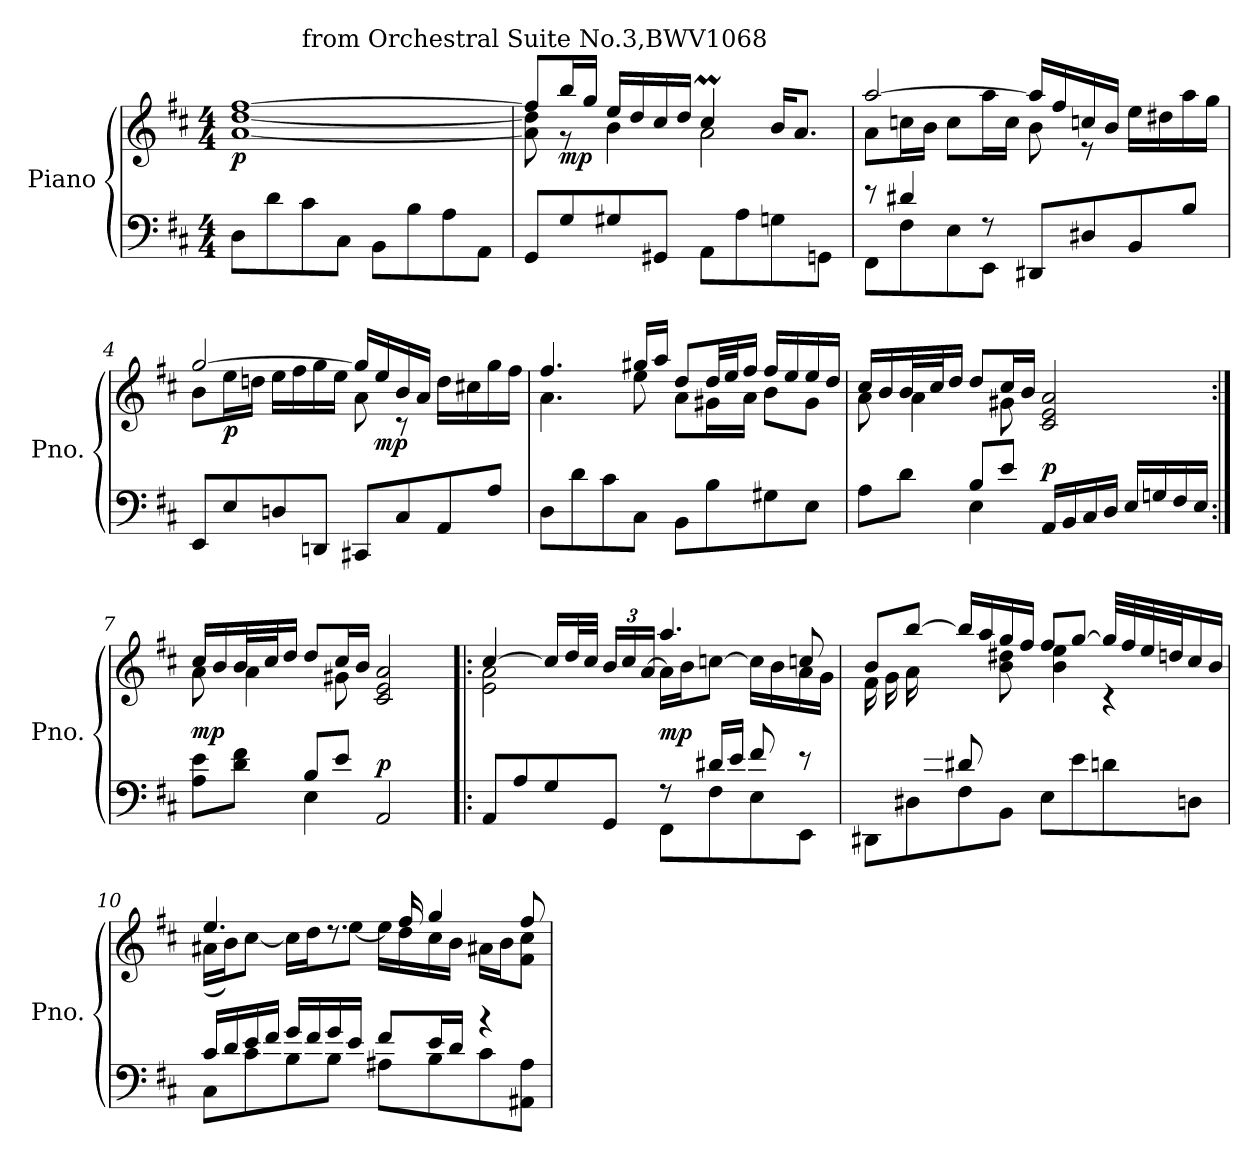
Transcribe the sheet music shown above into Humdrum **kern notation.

**kern	**kern	**dynam
*part1	*part1	*part1
*staff2	*staff1	*staff1/2
*I"Piano	*	*
*I'Pno.	*	*
*clefF4	*clefG2	*
*k[f#c#]	*k[f#c#]	*
*M4/4	*M4/4	*
*MM31	*MM31	*
=1	=1	=1
*	*^	*
!	!	!	!LO:DY:b
*	*	*^	*
8D\L	[1ff#	[1a [1dd	4ryy	p
8d\	.	.	.	.
!	!	!	!LO:TX:t=from Orchestral Suite No.3,BWV1068	!
8c#\	.	.	2.ryy	.
8C#\J	.	.	.	.
8BB\L	.	.	.	.
8B\	.	.	.	.
8A\	.	.	.	.
8AA\J	.	.	.	.
*	*	*v	*v	*
=2	=2	=2	=2
8GG/L	8ff#/L]	8a\] 8dd\]	.
!	!	!	!LO:DY:b
8G/	16bb/L	8r	mp
.	16gg/JJ	.	.
8G#X/	16ee/LL	4b\	.
.	16dd/	.	.
8GG#X/J	16cc#/	.	.
.	16dd/JJ	.	.
8AA\L	4cc#m/	2a\	.
8A\	.	.	.
8Gn\	16b/KL	.	.
.	8.a/J	.	.
8GGn\J	.	.	.
!!LO:LB:g=z	!!
=3	=3	=3	=3
*^	*	*	*
8r	8FF#\L	[2aa/	8a\L	.
4d#X/	8F#\	.	16ccn\L	.
.	.	.	16b\JJ	.
.	8E\	.	8cc\L	.
8r	8EE\J	.	16aa\L	.
.	.	.	16cc\JJ	.
8DD#X/L	2ryy	16aa/LL]	8b\	.
.	.	16ff#/	.	.
8D#X/	.	16ccn/	8r	.
.	.	16b/JJ	.	.
8BB/	.	16ee\LL	4ryy	.
.	.	16dd#X\	.	.
8B/J	.	16aa\	.	.
.	.	16gg\JJ	.	.
*v	*v	*	*	*
=4	=4	=4	=4
8EE/L	[2gg/	8b\L	.
!	!	!	!LO:DY:b
8E/	.	16ee\L	p
.	.	16ddn\JJ	.
8Dn/	.	16ee\LL	.
.	.	16ff#\	.
8DDn/J	.	16gg\	.
.	.	16ee\JJ	.
8CC#X/L	16gg/LL]	8a\	.
!	!	!	!LO:DY:b
.	16ee/	.	mp
8C#/	16b/	8r	.
.	16a/JJ	.	.
8AA/	16dd\LL	4ryy	.
.	16cc#X\	.	.
8A/J	16gg\	.	.
.	16ff#\JJ	.	.
!!LO:LB:g=z	!!
=5	=5	=5	=5
8D\L	4.ff#/	4.a\	.
8d\	.	.	.
8c#\	.	.	.
8C#\J	16gg#X/LL	8ee\	.
.	16aa/JJ	.	.
8BB\L	8dd/L	8a\L	.
8B\	32dd/LL	16g#X\L	.
.	32ee/J	.	.
.	16ff#/JJ	16a\JJ	.
8G#X\	16ff#/LL	8b\L	.
.	16ee/	.	.
8E\J	16ee/	8g#\J	.
.	16dd/JJ	.	.
=6	=6	=6	=6
*^	*	*	*
8A\L	4ryy	16cc#/LL	8a\	.
.	.	16b/	.	.
8d\J	.	32b/L	4a\	.
.	.	32cc#/J	.	.
.	.	16dd/JJ	.	.
8B/L	4E\	8dd/L	.	.
8e/J	.	16cc#/L	8g#X\	.
.	.	16b/JJ	.	.
!	!	!	!	!LO:DY:a=2
16AA/LL	2ryy	2c#/ 2e/ 2a/	2ryy	p
16BB/	.	.	.	.
16C#/	.	.	.	.
16D/JJ	.	.	.	.
16E/LL	.	.	.	.
16Gn/	.	.	.	.
16F#/	.	.	.	.
16E/JJ	.	.	.	.
!!LO:LB:g=z	!!
=7:|!	=7:|!	=7:|!	=7:|!	=7:|!
!	!	!	!	!LO:DY:a=2
8A\ 8e\L	4ryy	16cc#/LL	8a\	mp
.	.	16b/	.	.
8d\ 8f#\J	.	32b/L	4a\	.
.	.	32cc#/J	.	.
.	.	16dd/JJ	.	.
8B/L	4E\	8dd/L	.	.
8e/J	.	16cc#/L	8g#X\	.
.	.	16b/JJ	.	.
!	!	!	!	!LO:DY:a=2
2AA/	2ryy	2c#/ 2e/ 2a/	2ryy	p
=8!|:	=8!|:	=8!|:	=8!|:	=8!|:
*	*	*	*^	*
8AA/L	2ryy	[4cc#/	2e\ 2a\	2ryy	.
8A/	.	.	.	.	.
8G/	.	16cc#/LL]	.	.	.
.	.	32dd/L	.	.	.
.	.	32cc#/JJJ	.	.	.
*	*	*Xbrackettup	*	*	*
8GG/J	.	24b/LL	.	.	.
.	.	24cc#/	.	.	.
.	.	[24a/JJ	.	.	.
!	!	!	!	!	!LO:DY:a=2
8r	8FF#\L	16a\LL]	2ryy	4.aa/	mp
.	.	16b\J	.	.	.
16d#X/LL	8F#\	[8ccn\J	.	.	.
16e/JJ	.	.	.	.	.
8f#/	8E\	16ccn\LL]	.	.	.
.	.	16b\	.	.	.
8r	8EE\J	16a\	.	8ccn/	.
.	.	16g\JJ	.	.	.
*	*	*	*v	*v	*
!!LO:LB:g=z
=9	=9	=9	=9	=9
8.ryy	8DD#X\L	8b/L	16f#\LL	.
.	.	.	16g\	.
.	8D#X\	[8bb/J	16a\	.
16f#/JJ	.	.	8.ryy	.
8d#X/L	8F#\	16bb/LL]	.	.
.	.	16aa/	.	.
2ryy	8BB\J	16gg/	8b\ 8dd#X\J	.
.	.	16ff#/JJ	.	.
.	8E\L	8ff#/L	4b\ 4ee\	.
.	8e\	[8gg/J	.	.
.	8dn\	32gg/LLL]	4r	.
.	.	32ff#/	.	.
.	.	32ee/	.	.
.	.	32ddn/J	.	.
8ryy	8Dn\J	16cc#/	.	.
.	.	16b/JJ	.	.
=10	=10	=10	=10	=10
16c#/LL	8C#\L	4.ee/	(<16a#X\LL	.
16d/	.	.	16b\J)	.
16e/	8c#\	.	[8cc#\J	.
16f#/JJ	.	.	.	.
16g/LL	8B\	.	16cc#\LL]	.
16f#/	.	.	16dd\J	.
16g/	8B\J	8.rdd	[8ee\J	.
16e/JJ	.	.	.	.
8f#/L	8A#X\L	.	16ee\LL]	.
.	.	16ff#/	16dd\	.
16e/L	8B\	4gg/	16cc#\	.
16d/JJ	.	.	16b\JJ	.
4r	8c#\	.	16a#X\LL	.
.	.	.	16b\J	.
.	8AA#X\ 8A#i\J	8ff#/	8f#\ 8cc#\J	.
*v	*v	*	*	*
*	*v	*v	*
=	=	=
*-	*-	*-
